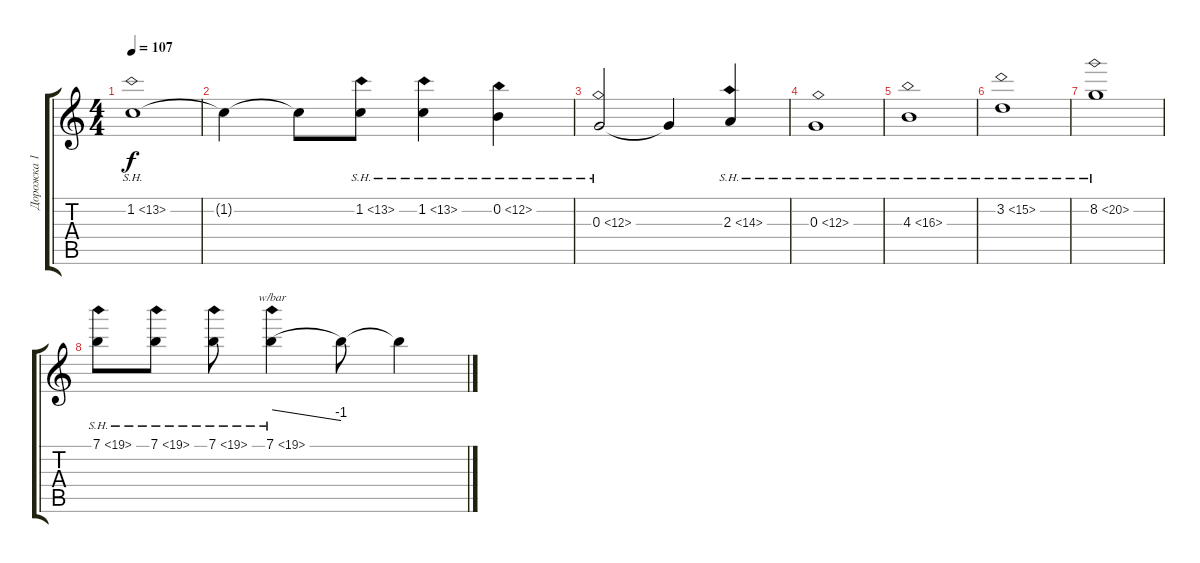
\track ("Дорожка 1" "Дорожка 1") {instrument electricguitarmuted}
\staff {score tabs}
\tuning (E4 B3 G3 D3 A2 E2) {hide}
\ts (4 4)
\tempo 107
\clef g2
\ks c
1.2{sh 12}.1{dy f} |
1.2{t}.4 1.2{t}.8 1.2{sh 12}.8 1.2{sh 12}.4 0.2{sh 12}.4 |
0.3{sh 12}.2 0.3{t}.4 2.3{sh 12}.4 |
0.3{sh 12}.1 |
4.3{sh 12}.1 |
3.2{sh 12}.1 |
8.2{sh 12}.1 |
7.1{sh 12}.8 7.1{sh 12}.8 7.1{sh 12}.8 7.1{sh 12}.4{tbe (dive default 0 0 60 -4)} 7.1{t}.8 7.1{t}.4
